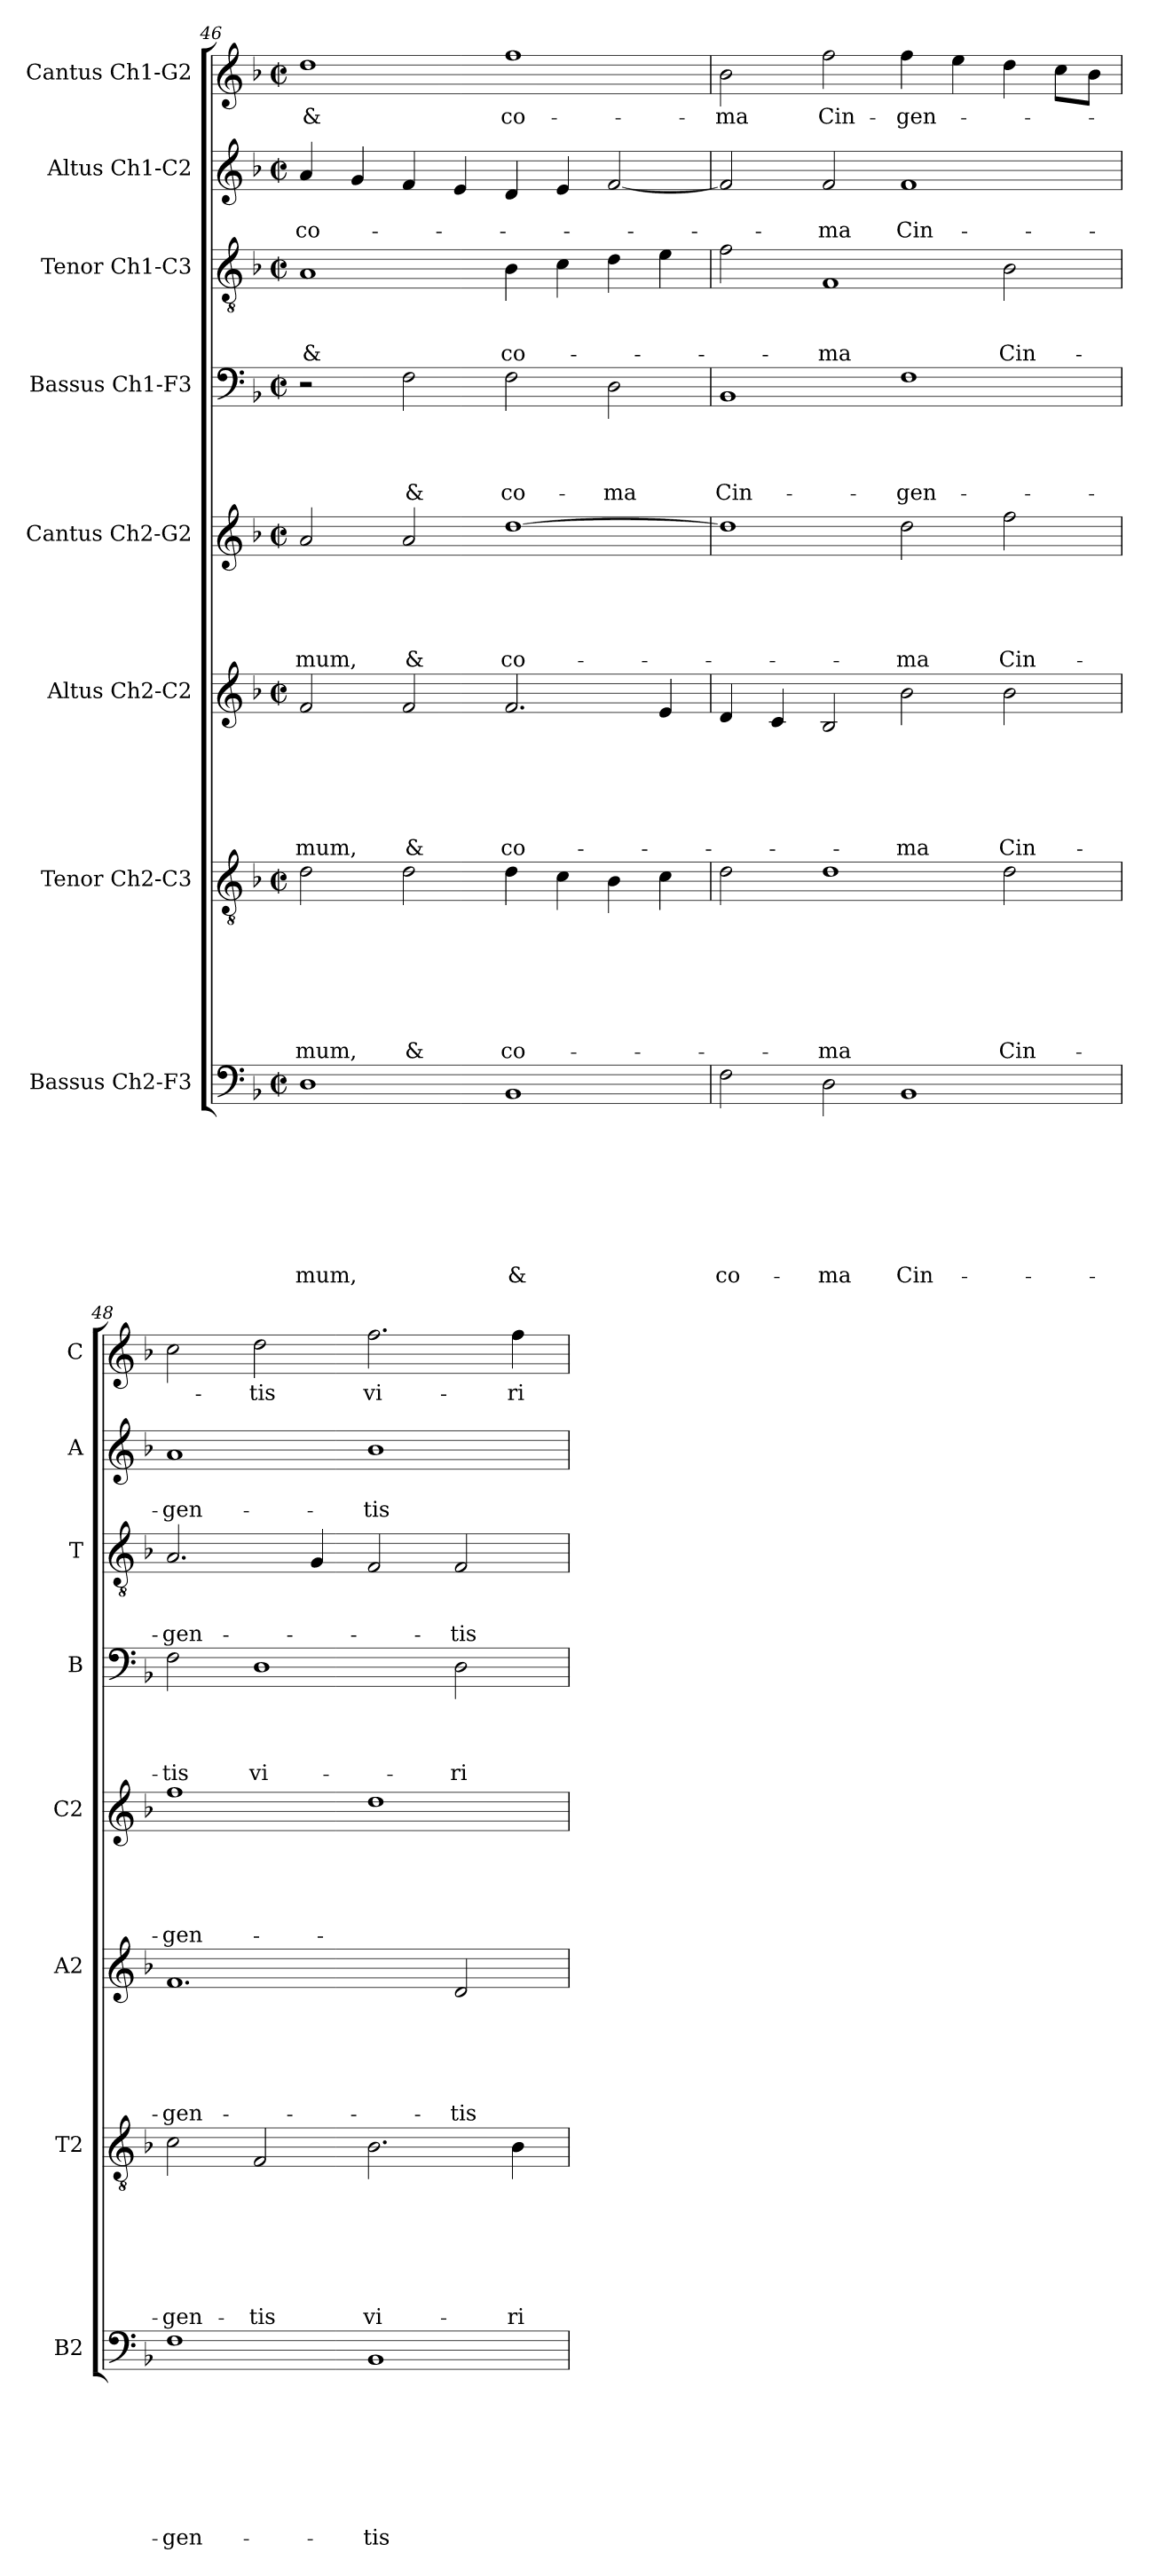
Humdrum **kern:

**kern	**text	**text	**text	**text	**text	**text	**text	**text	**kern	**text	**text	**text	**text	**text	**text	**text	**kern	**text	**text	**text	**text	**text	**text	**kern	**text	**text	**text	**text	**text	**kern	**text	**text	**text	**text	**kern	**text	**text	**text	**kern	**text	**text	**kern	**text
*part8	*part8	*part8	*part8	*part8	*part8	*part8	*part8	*part8	*part7	*part7	*part7	*part7	*part7	*part7	*part7	*part7	*part6	*part6	*part6	*part6	*part6	*part6	*part6	*part5	*part5	*part5	*part5	*part5	*part5	*part4	*part4	*part4	*part4	*part4	*part3	*part3	*part3	*part3	*part2	*part2	*part2	*part1	*part1
*staff8	*staff8	*staff8	*staff8	*staff8	*staff8	*staff8	*staff8	*staff8	*staff7	*staff7	*staff7	*staff7	*staff7	*staff7	*staff7	*staff7	*staff6	*staff6	*staff6	*staff6	*staff6	*staff6	*staff6	*staff5	*staff5	*staff5	*staff5	*staff5	*staff5	*staff4	*staff4	*staff4	*staff4	*staff4	*staff3	*staff3	*staff3	*staff3	*staff2	*staff2	*staff2	*staff1	*staff1
*I"Bassus Ch2-F3	*	*	*	*	*	*	*	*	*I"Tenor Ch2-C3	*	*	*	*	*	*	*	*I"Altus Ch2-C2	*	*	*	*	*	*	*I"Cantus Ch2-G2	*	*	*	*	*	*I"Bassus Ch1-F3	*	*	*	*	*I"Tenor Ch1-C3	*	*	*	*I"Altus Ch1-C2	*	*	*I"Cantus Ch1-G2	*
*I'B2	*	*	*	*	*	*	*	*	*I'T2	*	*	*	*	*	*	*	*I'A2	*	*	*	*	*	*	*I'C2	*	*	*	*	*	*I'B	*	*	*	*	*I'T	*	*	*	*I'A	*	*	*I'C	*
*clefF4	*	*	*	*	*	*	*	*	*clefGv2	*	*	*	*	*	*	*	*clefG2	*	*	*	*	*	*	*clefG2	*	*	*	*	*	*clefF4	*	*	*	*	*clefGv2	*	*	*	*clefG2	*	*	*clefG2	*
*k[b-]	*	*	*	*	*	*	*	*	*k[b-]	*	*	*	*	*	*	*	*k[b-]	*	*	*	*	*	*	*k[b-]	*	*	*	*	*	*k[b-]	*	*	*	*	*k[b-]	*	*	*	*k[b-]	*	*	*k[b-]	*
*F:	*	*	*	*	*	*	*	*	*F:	*	*	*	*	*	*	*	*F:	*	*	*	*	*	*	*F:	*	*	*	*	*	*F:	*	*	*	*	*F:	*	*	*	*F:	*	*	*F:	*
*M2/2	*	*	*	*	*	*	*	*	*M2/2	*	*	*	*	*	*	*	*M2/2	*	*	*	*	*	*	*M2/2	*	*	*	*	*	*M2/2	*	*	*	*	*M2/2	*	*	*	*M2/2	*	*	*M2/2	*
*met(c|)	*	*	*	*	*	*	*	*	*met(c|)	*	*	*	*	*	*	*	*met(c|)	*	*	*	*	*	*	*met(c|)	*	*	*	*	*	*met(c|)	*	*	*	*	*met(c|)	*	*	*	*met(c|)	*	*	*met(c|)	*
=46	=46	=46	=46	=46	=46	=46	=46	=46	=46	=46	=46	=46	=46	=46	=46	=46	=46	=46	=46	=46	=46	=46	=46	=46	=46	=46	=46	=46	=46	=46	=46	=46	=46	=46	=46	=46	=46	=46	=46	=46	=46	=46	=46
!	!	!	!	!	!	!	!	!LO:LY:b	!	!	!	!	!	!	!	!LO:LY:b	!	!	!	!	!	!	!LO:LY:b	!	!	!	!	!	!LO:LY:b	!	!	!	!	!	!	!	!	!LO:LY:b	!	!	!LO:LY:b	!	!LO:LY:b
1D	.	.	.	.	.	.	.	-mum,	2d\	.	.	.	.	.	.	-mum,	2f/	.	.	.	.	.	-mum,	2a/	.	.	.	.	-mum,	2r	.	.	.	.	1A	.	.	&	4a/	.	co-	1dd	&
.	.	.	.	.	.	.	.	.	.	.	.	.	.	.	.	.	.	.	.	.	.	.	.	.	.	.	.	.	.	.	.	.	.	.	.	.	.	.	4g/	.	.	.	.
!	!	!	!	!	!	!	!	!	!	!	!	!	!	!	!	!LO:LY:b	!	!	!	!	!	!	!LO:LY:b	!	!	!	!	!	!LO:LY:b	!	!	!	!	!LO:LY:b	!	!	!	!	!	!	!	!	!
.	.	.	.	.	.	.	.	.	2d\	.	.	.	.	.	.	&	2f/	.	.	.	.	.	&	2a/	.	.	.	.	&	2F\	.	.	.	&	.	.	.	.	4f/	.	.	.	.
.	.	.	.	.	.	.	.	.	.	.	.	.	.	.	.	.	.	.	.	.	.	.	.	.	.	.	.	.	.	.	.	.	.	.	.	.	.	.	4e/	.	.	.	.
!	!	!	!	!	!	!	!	!LO:LY:b	!	!	!	!	!	!	!	!LO:LY:b	!	!	!	!	!	!	!LO:LY:b	!	!	!	!	!	!LO:LY:b	!	!	!	!	!LO:LY:b	!	!	!	!LO:LY:b	!	!	!	!	!LO:LY:b
1BB-	.	.	.	.	.	.	.	&	4d\	.	.	.	.	.	.	co-	2.f/	.	.	.	.	.	co-	[1dd	.	.	.	.	co-	2F\	.	.	.	co-	4B-\	.	.	co-	4d/	.	.	1ff	co-
.	.	.	.	.	.	.	.	.	4c\	.	.	.	.	.	.	.	.	.	.	.	.	.	.	.	.	.	.	.	.	.	.	.	.	.	4c\	.	.	.	4e/	.	.	.	.
!	!	!	!	!	!	!	!	!	!	!	!	!	!	!	!	!	!	!	!	!	!	!	!	!	!	!	!	!	!	!	!	!	!	!LO:LY:b	!	!	!	!	!	!	!	!	!
.	.	.	.	.	.	.	.	.	4B-\	.	.	.	.	.	.	.	.	.	.	.	.	.	.	.	.	.	.	.	.	2D\	.	.	.	-ma	4d\	.	.	.	[2f/	.	.	.	.
.	.	.	.	.	.	.	.	.	4c\	.	.	.	.	.	.	.	4e/	.	.	.	.	.	.	.	.	.	.	.	.	.	.	.	.	.	4e\	.	.	.	.	.	.	.	.
!!LO:LB:g=z
=47	=47	=47	=47	=47	=47	=47	=47	=47	=47	=47	=47	=47	=47	=47	=47	=47	=47	=47	=47	=47	=47	=47	=47	=47	=47	=47	=47	=47	=47	=47	=47	=47	=47	=47	=47	=47	=47	=47	=47	=47	=47	=47	=47
!	!	!	!	!	!	!	!	!LO:LY:b	!	!	!	!	!	!	!	!	!	!	!	!	!	!	!	!	!	!	!	!	!	!	!	!	!	!LO:LY:b	!	!	!	!	!	!	!	!	!LO:LY:b
2F\	.	.	.	.	.	.	.	co-	2d\	.	.	.	.	.	.	.	4d/	.	.	.	.	.	.	1dd]	.	.	.	.	.	1BB-	.	.	.	Cin-	2f\	.	.	.	2f/]	.	.	2b-\	-ma
.	.	.	.	.	.	.	.	.	.	.	.	.	.	.	.	.	4c/	.	.	.	.	.	.	.	.	.	.	.	.	.	.	.	.	.	.	.	.	.	.	.	.	.	.
!	!	!	!	!	!	!	!	!LO:LY:b	!	!	!	!	!	!	!	!LO:LY:b	!	!	!	!	!	!	!	!	!	!	!	!	!	!	!	!	!	!	!	!	!	!LO:LY:b	!	!	!LO:LY:b	!	!LO:LY:b
2D\	.	.	.	.	.	.	.	-ma	1d	.	.	.	.	.	.	-ma	2B-/	.	.	.	.	.	.	.	.	.	.	.	.	.	.	.	.	.	1F	.	.	-ma	2f/	.	-ma	2ff\	Cin-
!	!	!	!	!	!	!	!	!LO:LY:b	!	!	!	!	!	!	!	!	!	!	!	!	!	!	!LO:LY:b	!	!	!	!	!	!LO:LY:b	!	!	!	!	!LO:LY:b	!	!	!	!	!	!	!LO:LY:b	!	!LO:LY:b
1BB-	.	.	.	.	.	.	.	Cin-	.	.	.	.	.	.	.	.	2b-\	.	.	.	.	.	-ma	2dd\	.	.	.	.	-ma	1F	.	.	.	-gen-	.	.	.	.	1f	.	Cin-	4ff\	-gen-
.	.	.	.	.	.	.	.	.	.	.	.	.	.	.	.	.	.	.	.	.	.	.	.	.	.	.	.	.	.	.	.	.	.	.	.	.	.	.	.	.	.	4ee\	.
!	!	!	!	!	!	!	!	!	!	!	!	!	!	!	!	!LO:LY:b	!	!	!	!	!	!	!LO:LY:b	!	!	!	!	!	!LO:LY:b	!	!	!	!	!	!	!	!	!LO:LY:b	!	!	!	!	!
.	.	.	.	.	.	.	.	.	2d\	.	.	.	.	.	.	Cin-	2b-\	.	.	.	.	.	Cin-	2ff\	.	.	.	.	Cin-	.	.	.	.	.	2B-\	.	.	Cin-	.	.	.	4dd\	.
.	.	.	.	.	.	.	.	.	.	.	.	.	.	.	.	.	.	.	.	.	.	.	.	.	.	.	.	.	.	.	.	.	.	.	.	.	.	.	.	.	.	8cc\L	.
.	.	.	.	.	.	.	.	.	.	.	.	.	.	.	.	.	.	.	.	.	.	.	.	.	.	.	.	.	.	.	.	.	.	.	.	.	.	.	.	.	.	8b-\J	.
=48	=48	=48	=48	=48	=48	=48	=48	=48	=48	=48	=48	=48	=48	=48	=48	=48	=48	=48	=48	=48	=48	=48	=48	=48	=48	=48	=48	=48	=48	=48	=48	=48	=48	=48	=48	=48	=48	=48	=48	=48	=48	=48	=48
!	!	!	!	!	!	!	!	!LO:LY:b	!	!	!	!	!	!	!	!LO:LY:b	!	!	!	!	!	!	!LO:LY:b	!	!	!	!	!	!LO:LY:b	!	!	!	!	!LO:LY:b	!	!	!	!LO:LY:b	!	!	!LO:LY:b	!	!
1F	.	.	.	.	.	.	.	-gen-	2c\	.	.	.	.	.	.	-gen-	1.f	.	.	.	.	.	-gen-	1ff	.	.	.	.	-gen-	2F\	.	.	.	-tis	2.A/	.	.	-gen-	1a	.	-gen-	2cc\	.
!	!	!	!	!	!	!	!	!	!	!	!	!	!	!	!	!LO:LY:b	!	!	!	!	!	!	!	!	!	!	!	!	!	!	!	!	!	!LO:LY:b	!	!	!	!	!	!	!	!	!LO:LY:b
.	.	.	.	.	.	.	.	.	2F/	.	.	.	.	.	.	-tis	.	.	.	.	.	.	.	.	.	.	.	.	.	1D	.	.	.	vi-	.	.	.	.	.	.	.	2dd\	-tis
.	.	.	.	.	.	.	.	.	.	.	.	.	.	.	.	.	.	.	.	.	.	.	.	.	.	.	.	.	.	.	.	.	.	.	4G/	.	.	.	.	.	.	.	.
!	!	!	!	!	!	!	!	!LO:LY:b	!	!	!	!	!	!	!	!LO:LY:b	!	!	!	!	!	!	!	!	!	!	!	!	!	!	!	!	!	!	!	!	!	!	!	!	!LO:LY:b	!	!LO:LY:b
1BB-	.	.	.	.	.	.	.	-tis	2.B-\	.	.	.	.	.	.	vi-	.	.	.	.	.	.	.	1dd	.	.	.	.	.	.	.	.	.	.	2F/	.	.	.	1b-	.	-tis	2.ff\	vi-
!	!	!	!	!	!	!	!	!	!	!	!	!	!	!	!	!	!	!	!	!	!	!	!LO:LY:b	!	!	!	!	!	!	!	!	!	!	!LO:LY:b	!	!	!	!LO:LY:b	!	!	!	!	!
.	.	.	.	.	.	.	.	.	.	.	.	.	.	.	.	.	2d/	.	.	.	.	.	-tis	.	.	.	.	.	.	2D\	.	.	.	-ri-	2F/	.	.	-tis	.	.	.	.	.
!	!	!	!	!	!	!	!	!	!	!	!	!	!	!	!	!LO:LY:b	!	!	!	!	!	!	!	!	!	!	!	!	!	!	!	!	!	!	!	!	!	!	!	!	!	!	!LO:LY:b
.	.	.	.	.	.	.	.	.	4B-\	.	.	.	.	.	.	-ri-	.	.	.	.	.	.	.	.	.	.	.	.	.	.	.	.	.	.	.	.	.	.	.	.	.	4ff\	-ri-
=	=	=	=	=	=	=	=	=	=	=	=	=	=	=	=	=	=	=	=	=	=	=	=	=	=	=	=	=	=	=	=	=	=	=	=	=	=	=	=	=	=	=	=
*-	*-	*-	*-	*-	*-	*-	*-	*-	*-	*-	*-	*-	*-	*-	*-	*-	*-	*-	*-	*-	*-	*-	*-	*-	*-	*-	*-	*-	*-	*-	*-	*-	*-	*-	*-	*-	*-	*-	*-	*-	*-	*-	*-
